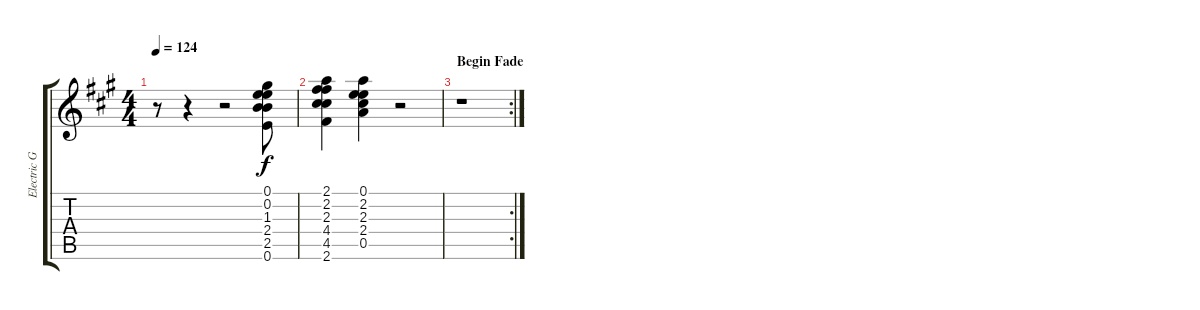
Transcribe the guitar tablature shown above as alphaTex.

\track ("Electric Guitar w/clean tone" "Electric G") {instrument electricguitarclean}
\staff {score tabs}
\tuning (E4 B3 G4 D4 A3 E3) {hide}
\ts (4 4)
\tempo 124
\clef g2
\ks a
r.8{dy f} r.4 r.2 (0.1 0.2 1.3 2.4 2.5 0.6).8 |
(2.1 2.2 2.3 4.4 4.5 2.6).4 (0.1 2.2 2.3 2.4 0.5).4 r.2 |
\rc 2
\section ("" "Begin Fade")
r.1
